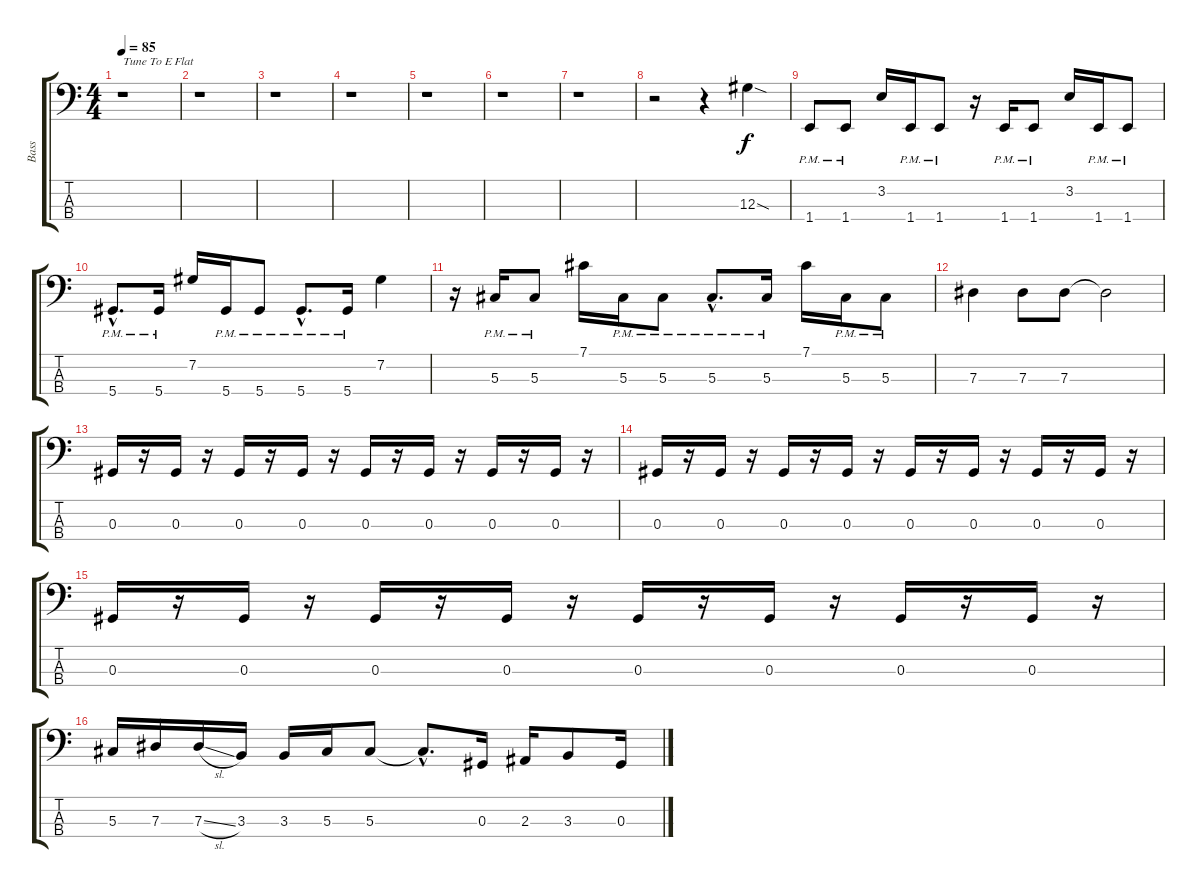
\track ("Bass" "Bass") {instrument electricbassfinger}
\staff {score tabs}
\tuning (Gb2 Db2 Ab1 Eb1) {hide}
\ts (4 4)
\tempo 85
\clef f4
\ks c
r.1{txt "Tune To E Flat" dy f instrument electricbassfinger} |
r.1 |
r.1 |
r.1 |
r.1 |
r.1 |
r.1 |
r.2 r.4 12.3{sod}.4 |
1.4{pm}.8 1.4{pm}.8 3.2.16 1.4{pm}.16 1.4{pm}.8 r.16 1.4{pm}.16 1.4{pm}.8 3.2.16 1.4{pm}.16 1.4{pm}.8 |
5.4{hac pm}.8{d} 5.4{pm}.16 7.2.16 5.4{pm}.16 5.4{pm}.8 5.4{hac pm}.8{d} 5.4{pm}.16 7.2.4 |
r.16 5.3{pm}.16 5.3{pm}.8 7.1.16 5.3{pm}.16 5.3{pm}.8 5.3{hac pm}.8{d} 5.3{pm}.16 7.1.16 5.3{pm}.16 5.3{pm}.8 |
7.3.4 7.3.8 7.3.8 7.3{t}.2 |
0.3.16 r.16 0.3.16 r.16 0.3.16 r.16 0.3.16 r.16 0.3.16 r.16 0.3.16 r.16 0.3.16 r.16 0.3.16 r.16 |
0.3.16 r.16 0.3.16 r.16 0.3.16 r.16 0.3.16 r.16 0.3.16 r.16 0.3.16 r.16 0.3.16 r.16 0.3.16 r.16 |
0.3.16 r.16 0.3.16 r.16 0.3.16 r.16 0.3.16 r.16 0.3.16 r.16 0.3.16 r.16 0.3.16 r.16 0.3.16 r.16 |
5.3.16 7.3.16 7.3{sl}.16 3.3.16 3.3.16 5.3.16 5.3.8 5.3{hac t}.8{d} 0.3.16 2.3.16 3.3.8 0.3.16
